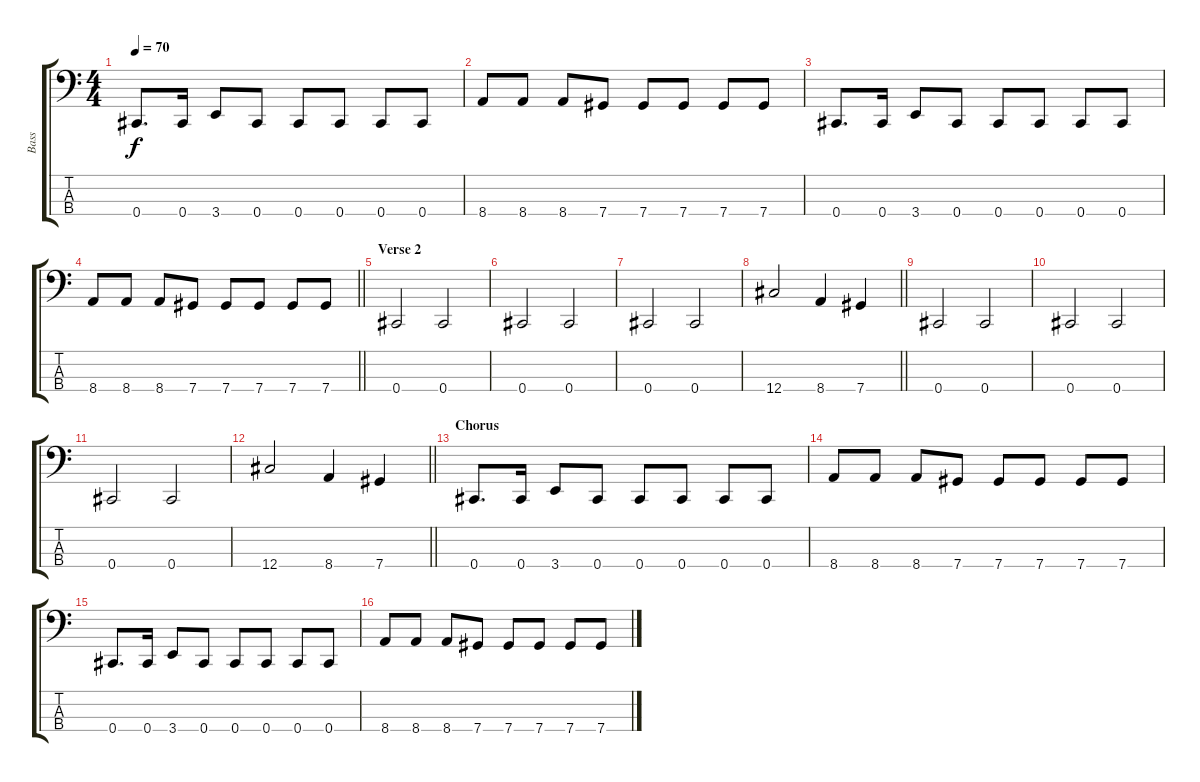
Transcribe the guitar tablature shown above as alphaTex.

\track ("Bass" "Bass") {instrument electricbasspick}
\staff {score tabs}
\tuning (Gb2 Db2 Ab1 Db1) {hide}
\ts (4 4)
\tempo 70
\clef f4
\ks c
0.4.8{d dy f} 0.4.16 3.4.8 0.4.8 0.4.8 0.4.8 0.4.8 0.4.8 |
8.4.8 8.4.8 8.4.8 7.4.8 7.4.8 7.4.8 7.4.8 7.4.8 |
0.4.8{d} 0.4.16 3.4.8 0.4.8 0.4.8 0.4.8 0.4.8 0.4.8 |
\barLineRight lightlight
8.4.8 8.4.8 8.4.8 7.4.8 7.4.8 7.4.8 7.4.8 7.4.8 |
\section ("" "Verse 2")
0.4.2 0.4.2 |
0.4.2 0.4.2 |
0.4.2 0.4.2 |
\barLineRight lightlight
12.4.2 8.4.4 7.4.4 |
0.4.2 0.4.2 |
0.4.2 0.4.2 |
0.4.2 0.4.2 |
\barLineRight lightlight
12.4.2 8.4.4 7.4.4 |
\section ("" "Chorus")
0.4.8{d} 0.4.16 3.4.8 0.4.8 0.4.8 0.4.8 0.4.8 0.4.8 |
8.4.8 8.4.8 8.4.8 7.4.8 7.4.8 7.4.8 7.4.8 7.4.8 |
0.4.8{d} 0.4.16 3.4.8 0.4.8 0.4.8 0.4.8 0.4.8 0.4.8 |
8.4.8 8.4.8 8.4.8 7.4.8 7.4.8 7.4.8 7.4.8 7.4.8
